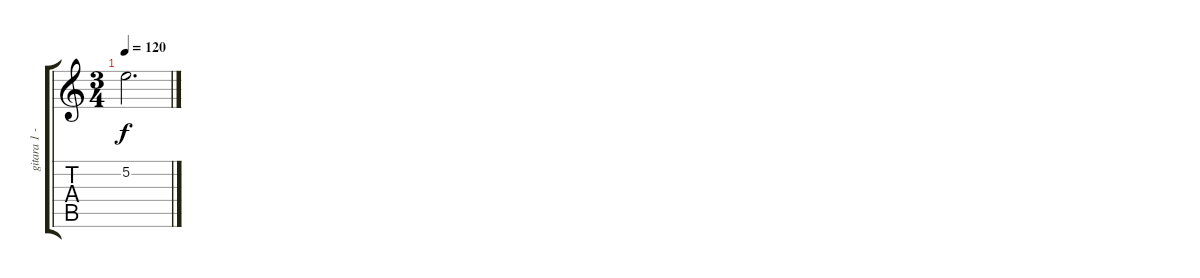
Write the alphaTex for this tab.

\track ("gitara 1 - Marcin" "gitara 1 -") {instrument acousticguitarsteel}
\staff {score tabs}
\tuning (E4 B3 G3 D3 A2 E2) {hide}
\ts (3 4)
\tempo 120
\clef g2
\ks c
5.2{t}.2{d dy f}
